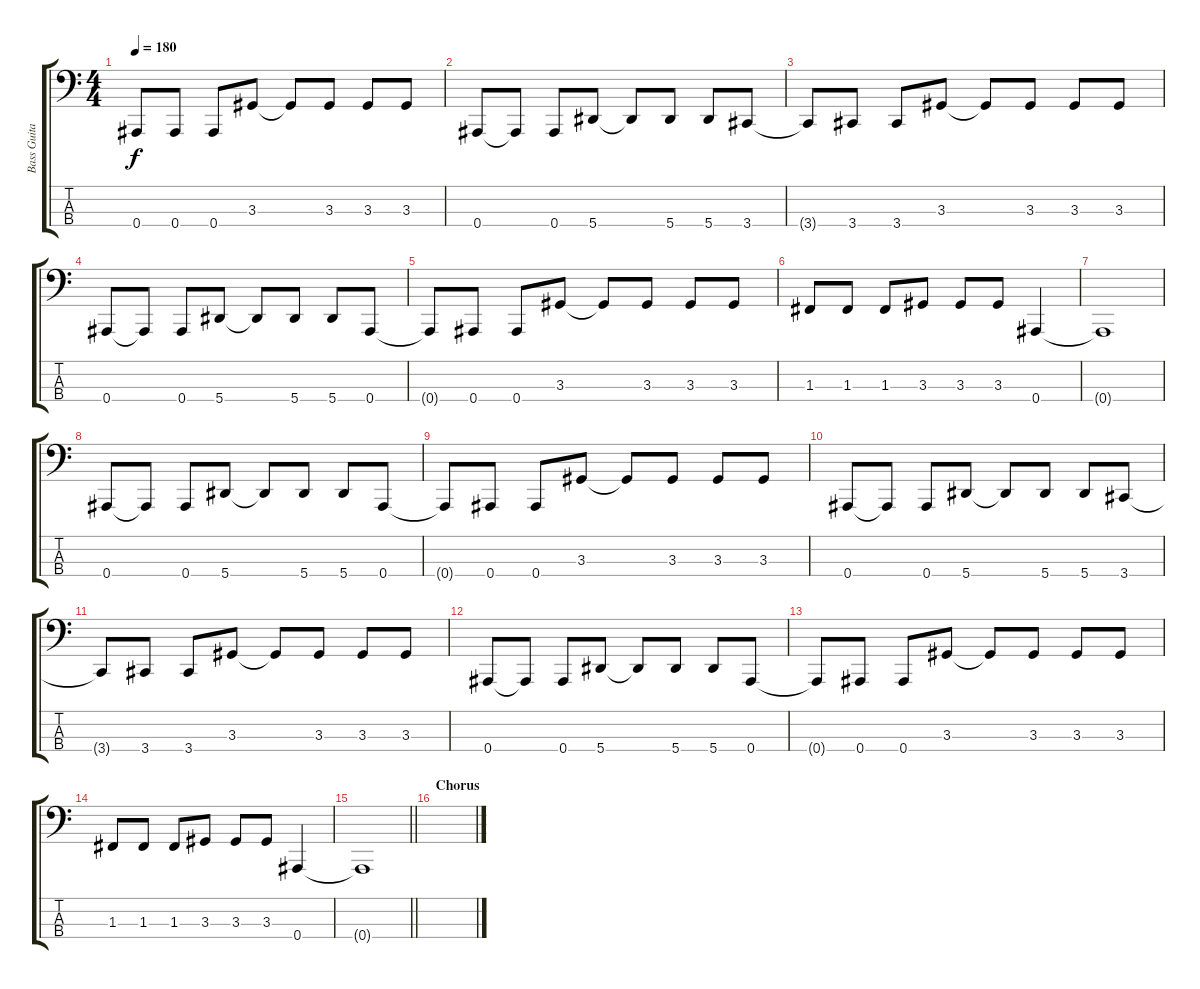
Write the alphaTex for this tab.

\track ("Bass Guitar" "Bass Guita") {instrument electricbassfinger}
\staff {score tabs}
\tuning (Eb2 Bb1 F1 Bb0) {hide}
\ts (4 4)
\tempo 180
\clef f4
\ks c
0.4{t}.8{dy f} 0.4.8 0.4.8 3.3.8 3.3{t}.8 3.3.8 3.3.8 3.3.8 |
0.4.8 0.4{t}.8 0.4.8 5.4.8 5.4{t}.8 5.4.8 5.4.8 3.4.8 |
3.4{t}.8 3.4.8 3.4.8 3.3.8 3.3{t}.8 3.3.8 3.3.8 3.3.8 |
0.4.8 0.4{t}.8 0.4.8 5.4.8 5.4{t}.8 5.4.8 5.4.8 0.4.8 |
0.4{t}.8 0.4.8 0.4.8 3.3.8 3.3{t}.8 3.3.8 3.3.8 3.3.8 |
1.3.8 1.3.8 1.3.8 3.3.8 3.3.8 3.3.8 0.4.4 |
0.4{t}.1 |
0.4.8 0.4{t}.8 0.4.8 5.4.8 5.4{t}.8 5.4.8 5.4.8 0.4.8 |
0.4{t}.8 0.4.8 0.4.8 3.3.8 3.3{t}.8 3.3.8 3.3.8 3.3.8 |
0.4.8 0.4{t}.8 0.4.8 5.4.8 5.4{t}.8 5.4.8 5.4.8 3.4.8 |
3.4{t}.8 3.4.8 3.4.8 3.3.8 3.3{t}.8 3.3.8 3.3.8 3.3.8 |
0.4.8 0.4{t}.8 0.4.8 5.4.8 5.4{t}.8 5.4.8 5.4.8 0.4.8 |
0.4{t}.8 0.4.8 0.4.8 3.3.8 3.3{t}.8 3.3.8 3.3.8 3.3.8 |
1.3.8 1.3.8 1.3.8 3.3.8 3.3.8 3.3.8 0.4.4 |
\barLineRight lightlight
0.4{t}.1 |
\section ("" "Chorus")
